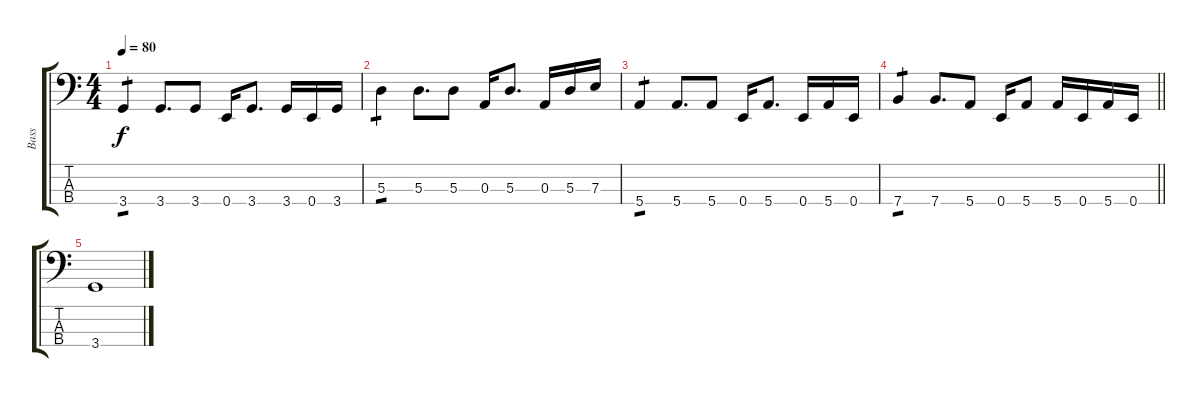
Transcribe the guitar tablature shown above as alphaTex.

\track ("Bass" "Bass") {instrument electricbassfinger}
\staff {score tabs}
\tuning (G2 D2 A1 E1) {hide}
\ts (4 4)
\tempo 80
\clef f4
\ks c
3.4.4{tp 1 dy f} 3.4.8{d} 3.4.8 0.4.16 3.4.8{d} 3.4.16 0.4.16 3.4.16 |
5.3.4{tp 1} 5.3.8{d} 5.3.8 0.3.16 5.3.8{d} 0.3.16 5.3.16 7.3.16 |
5.4.4{tp 1} 5.4.8{d} 5.4.8 0.4.16 5.4.8{d} 0.4.16 5.4.16 0.4.16 |
\barLineRight lightlight
7.4.4{tp 1} 7.4.8{d} 5.4.8 0.4.16 5.4.8 5.4.16 0.4.16 5.4.16 0.4.16 |
3.4.1
